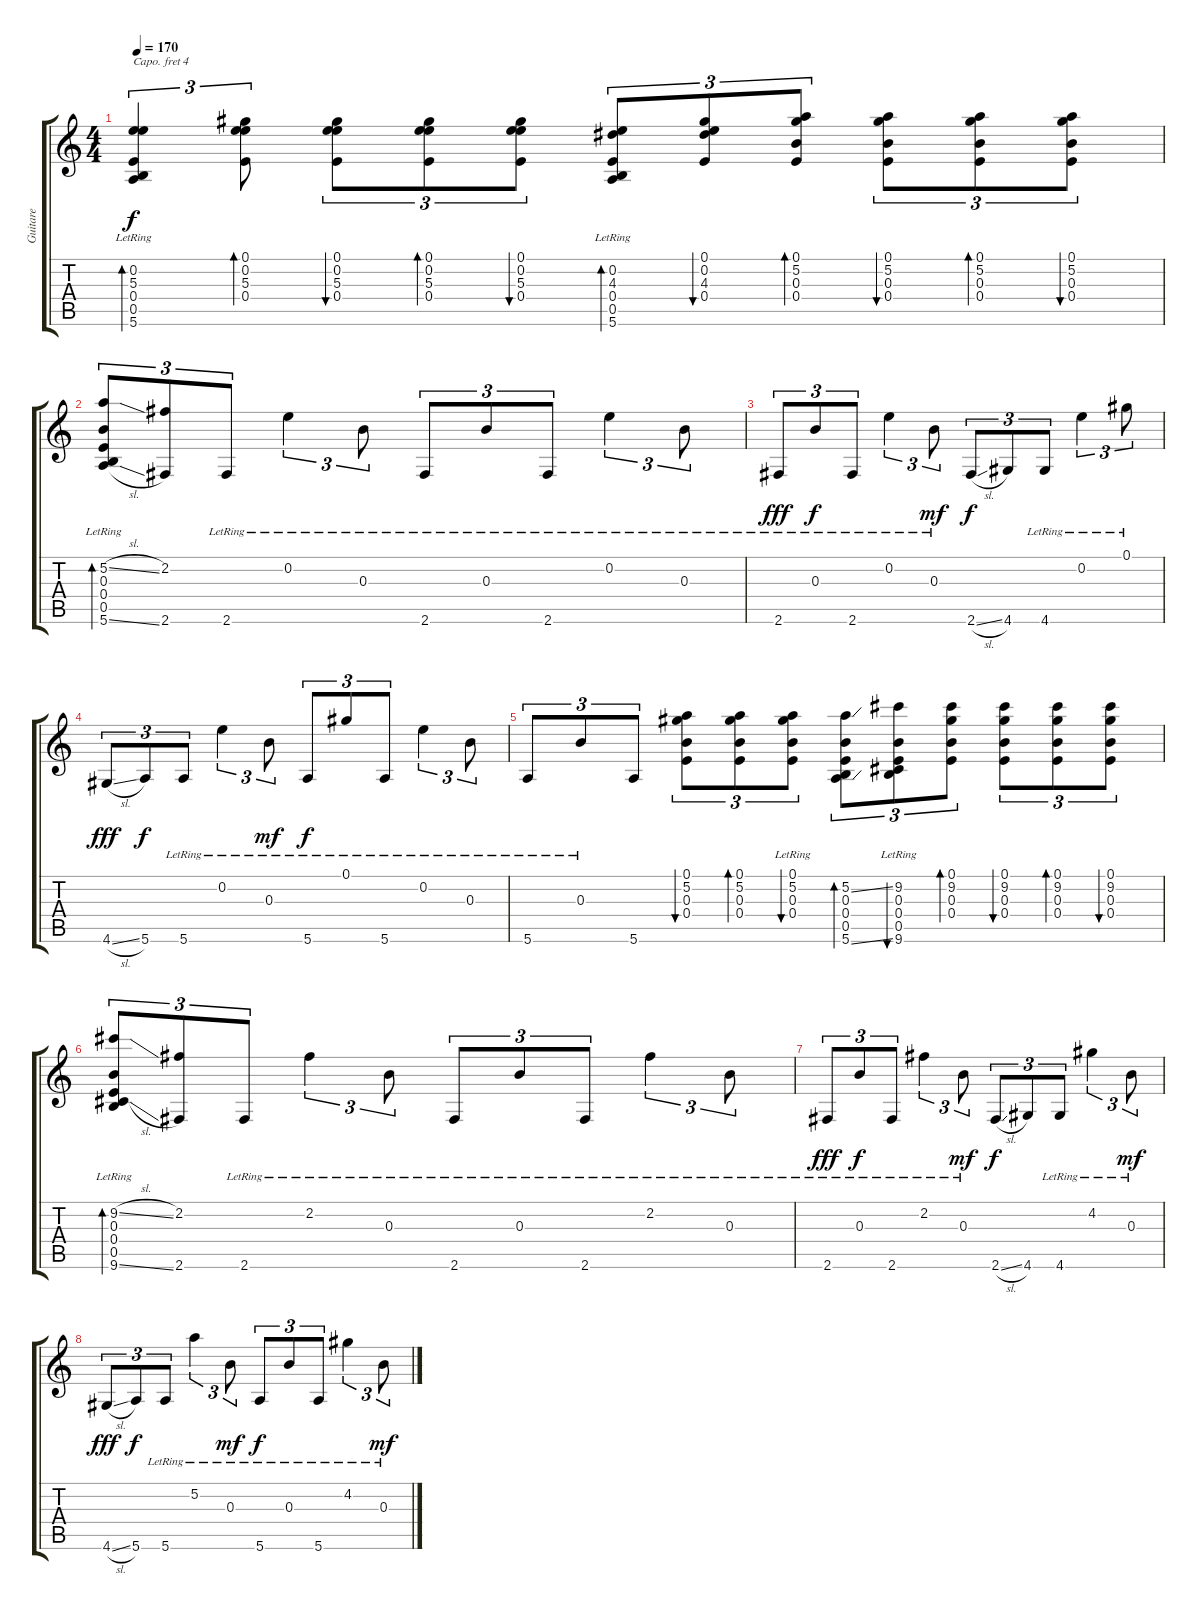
\track ("Guitare" "Guitare") {instrument acousticguitarsteel}
\staff {score tabs}
\capo 4
\tuning (E4 C4 G3 C3 G2 C2) {hide}
\ts (4 4)
\tempo 170
\clef g2
\ks c
(0.2 5.3 0.4 0.5{lr} 5.6{lr}).4{tu (3 2) bd 60 dy f} (0.1 0.2 5.3 0.4).8{tu (3 2) bd 60} (0.1 0.2 5.3 0.4).8{tu (3 2) bu 60} (0.1 0.2 5.3 0.4).8{tu (3 2) bd 60} (0.1 0.2 5.3 0.4).8{tu (3 2) bu 60} (0.2 4.3 0.4 0.5{lr} 5.6{lr}).8{tu (3 2) bd 60} (0.1 0.2 4.3 0.4).8{tu (3 2) bu 60} (0.1 5.2 0.3 0.4).8{tu (3 2) bd 60} (0.1 5.2 0.3 0.4).8{tu (3 2) bu 60} (0.1 5.2 0.3 0.4).8{tu (3 2) bd 60} (0.1 5.2 0.3 0.4).8{tu (3 2) bu 60} |
(5.2{sl} 0.3{lr} 0.4{lr} 0.5{lr} 5.6{sl}).8{tu (3 2) bd 60} (2.2 2.6).8{tu (3 2)} 2.6{lr}.8{tu (3 2)} 0.2{lr}.4{tu (3 2)} 0.3{lr}.8{tu (3 2)} 2.6{lr}.8{tu (3 2)} 0.3{lr}.8{tu (3 2)} 2.6{lr}.8{tu (3 2)} 0.2{lr}.4{tu (3 2)} 0.3{lr}.8{tu (3 2)} |
2.6{lr}.8{tu (3 2) dy fff} 0.3{lr}.8{tu (3 2) dy f} 2.6{lr}.8{tu (3 2)} 0.2{lr}.4{tu (3 2)} 0.3{lr}.8{tu (3 2) dy mf} 2.6{sl}.8{tu (3 2) dy f} 4.6.8{tu (3 2)} 4.6{lr}.8{tu (3 2)} 0.2{lr}.4{tu (3 2)} 0.1{lr}.8{tu (3 2)} |
4.6{sl}.8{tu (3 2) dy fff} 5.6.8{tu (3 2) dy f} 5.6{lr}.8{tu (3 2)} 0.2{lr}.4{tu (3 2)} 0.3{lr}.8{tu (3 2) dy mf} 5.6{lr}.8{tu (3 2) dy f} 0.1{lr}.8{tu (3 2)} 5.6{lr}.8{tu (3 2)} 0.2{lr}.4{tu (3 2)} 0.3{lr}.8{tu (3 2)} |
5.6{lr}.8{tu (3 2)} 0.3{lr}.8{tu (3 2)} 5.6.8{tu (3 2)} (0.1 5.2 0.3 0.4).8{tu (3 2) bu 60} (0.1 5.2 0.3 0.4).8{tu (3 2) bd 60} (0.1{lr} 5.2 0.3 0.4).8{tu (3 2) bu 60} (5.2{ss} 0.3 0.4 0.5 5.6{ss}).8{tu (3 2) bd 60} (9.2 0.3 0.4 0.5{lr} 9.6{lr}).8{tu (3 2) bu 60} (0.1 9.2 0.3 0.4).8{tu (3 2) bd 60} (0.1 9.2 0.3 0.4).8{tu (3 2) bu 60} (0.1 9.2 0.3 0.4).8{tu (3 2) bd 60} (0.1 9.2 0.3 0.4).8{tu (3 2) bu 60} |
(9.2{sl} 0.3{lr} 0.4{lr} 0.5{lr} 9.6{sl}).8{tu (3 2) bd 60} (2.2 2.6).8{tu (3 2)} 2.6{lr}.8{tu (3 2)} 2.2{lr}.4{tu (3 2)} 0.3{lr}.8{tu (3 2)} 2.6{lr}.8{tu (3 2)} 0.3{lr}.8{tu (3 2)} 2.6{lr}.8{tu (3 2)} 2.2{lr}.4{tu (3 2)} 0.3{lr}.8{tu (3 2)} |
2.6{lr}.8{tu (3 2) dy fff} 0.3{lr}.8{tu (3 2) dy f} 2.6{lr}.8{tu (3 2)} 2.2{lr}.4{tu (3 2)} 0.3{lr}.8{tu (3 2) dy mf} 2.6{sl}.8{tu (3 2) dy f} 4.6.8{tu (3 2)} 4.6{lr}.8{tu (3 2)} 4.2{lr}.4{tu (3 2)} 0.3{lr}.8{tu (3 2) dy mf} |
4.6{sl}.8{tu (3 2) dy fff} 5.6.8{tu (3 2) dy f} 5.6{lr}.8{tu (3 2)} 5.2{lr}.4{tu (3 2)} 0.3{lr}.8{tu (3 2) dy mf} 5.6{lr}.8{tu (3 2) dy f} 0.3{lr}.8{tu (3 2)} 5.6{lr}.8{tu (3 2)} 4.2{lr}.4{tu (3 2)} 0.3{lr}.8{tu (3 2) dy mf}
